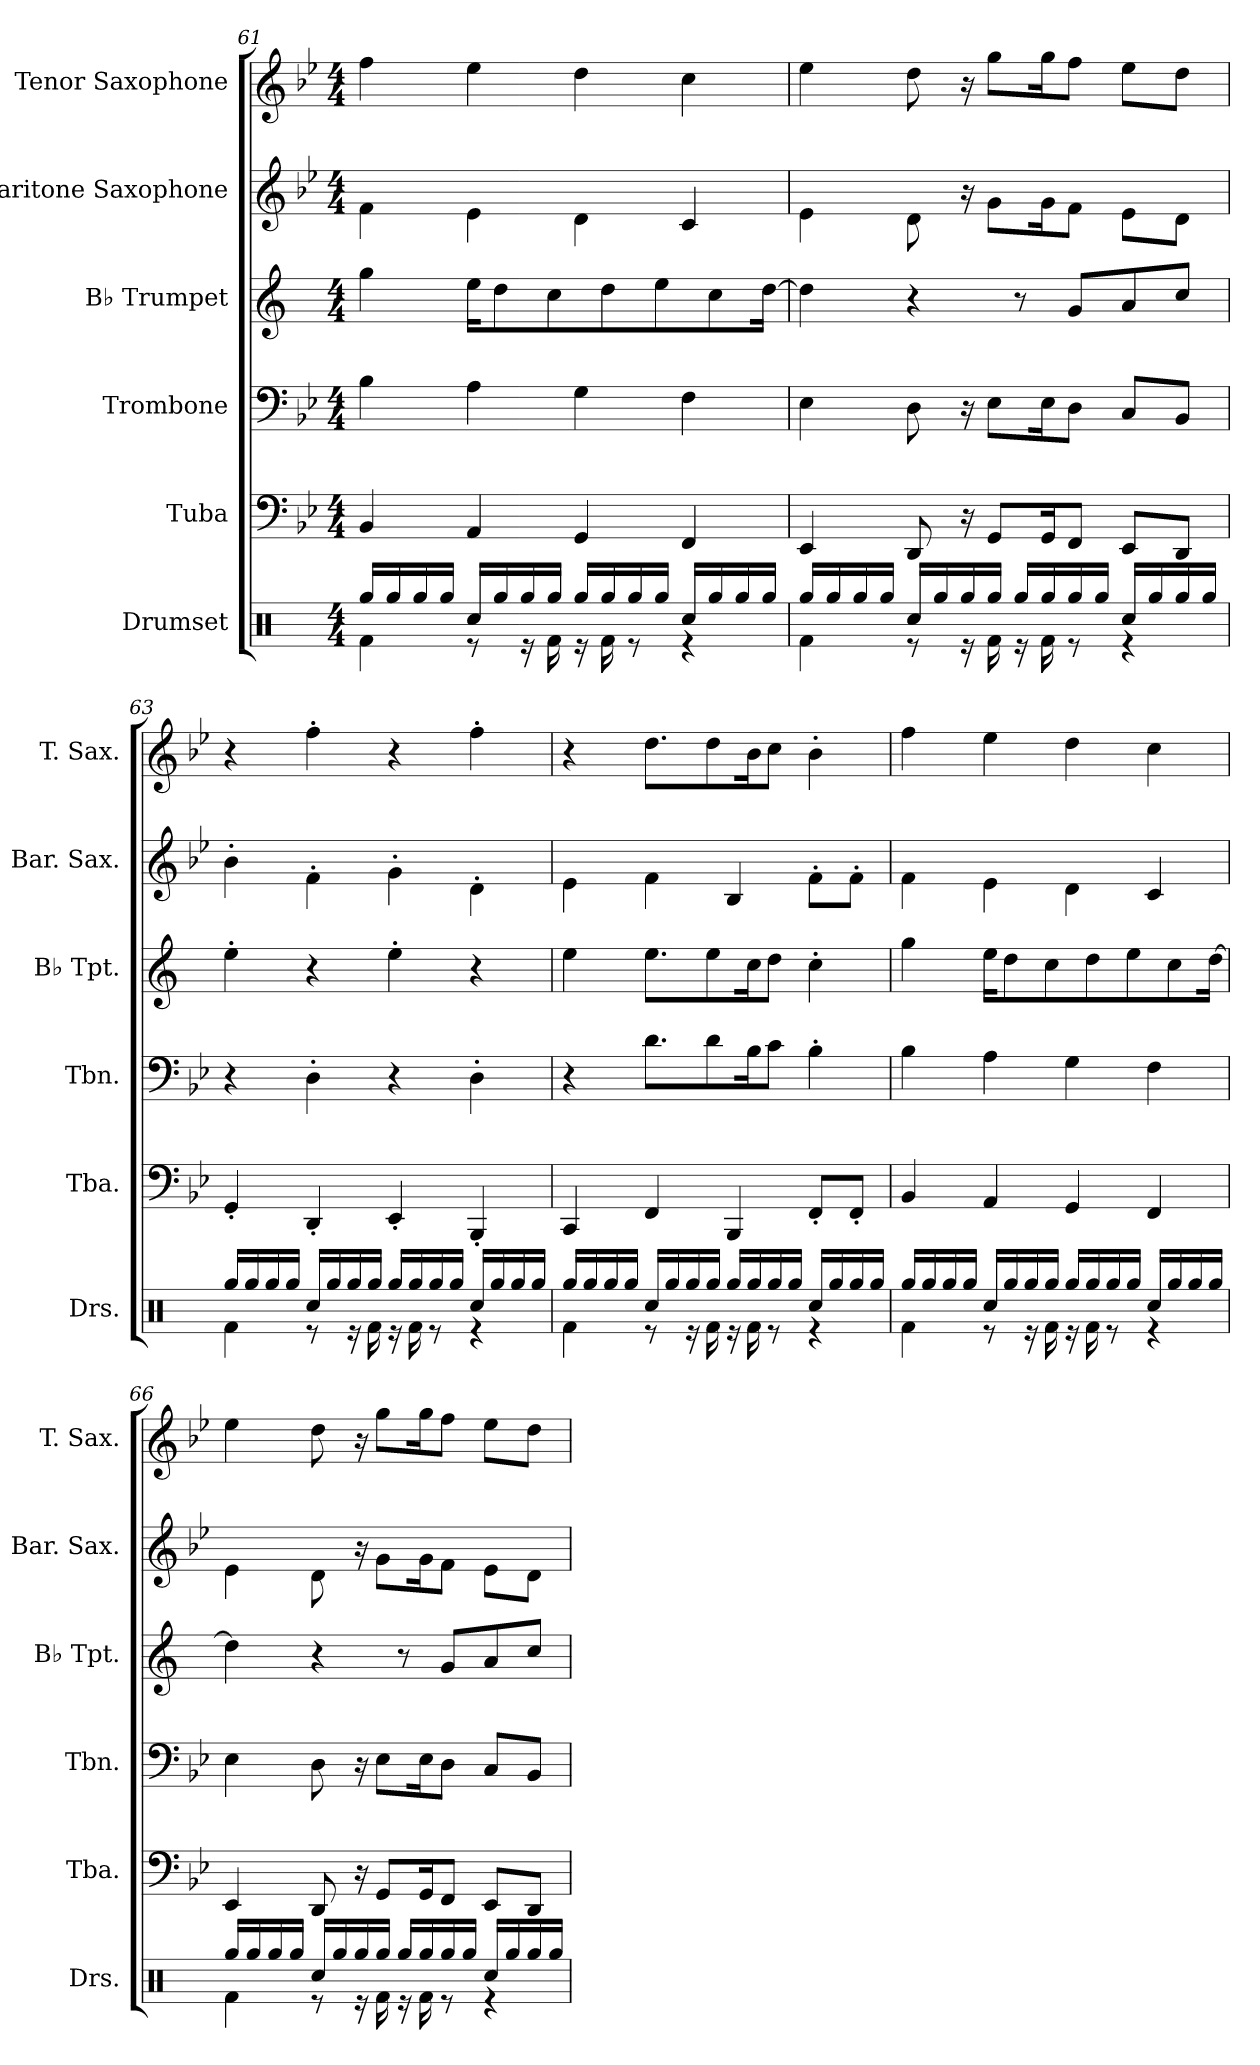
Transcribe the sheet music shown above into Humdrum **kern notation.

**kern	**kern	**kern	**kern	**kern	**kern
*part6	*part5	*part4	*part3	*part2	*part1
*staff6	*staff5	*staff4	*staff3	*staff2	*staff1
*I"Drumset	*I"Tuba	*I"Trombone	*I"B♭ Trumpet	*I"Baritone Saxophone	*I"Tenor Saxophone
*I'Drs.	*I'Tba.	*I'Tbn.	*I'B♭ Tpt.	*I'Bar. Sax.	*I'T. Sax.
!!LO:LB:g=z
*clefX	*clefF4	*clefF4	*clefG2	*clefG2	*clefG2
*	*	*	*ITrd1c2	*ITrd12c21	*ITrd8c14
*k[]	*k[b-e-]	*k[b-e-]	*k[b-e-]	*k[b-e-]	*k[b-e-]
*M4/4	*M4/4	*M4/4	*M4/4	*M4/4	*M4/4
=61	=61	=61	=61	=61	=61
*^	*	*	*	*	*
16Rgg/LL	4Rf\	4BB-/	4B-\	4ff\	4F\	4f\
16Rgg/	.	.	.	.	.	.
16Rgg/	.	.	.	.	.	.
16Rgg/JJ	.	.	.	.	.	.
16Rcc/LL	8r	4AA/	4A\	16dd\KL	4E-\	4e-\
16Rgg/	.	.	.	8cc\	.	.
16Rgg/	16r	.	.	.	.	.
16Rgg/JJ	16Rf\	.	.	8b-\	.	.
16Rgg/LL	16r	4GG/	4G\	.	4D\	4d\
16Rgg/	16Rf\	.	.	8cc\	.	.
16Rgg/	8r	.	.	.	.	.
16Rgg/JJ	.	.	.	8dd\	.	.
16Rcc/LL	4r	4FF/	4F\	.	4C/	4c\
16Rgg/	.	.	.	8b-\	.	.
16Rgg/	.	.	.	.	.	.
16Rgg/JJ	.	.	.	[16cc\Jk	.	.
=62	=62	=62	=62	=62	=62	=62
16Rgg/LL	4Rf\	4EE-/	4E-\	4cc\]	4E-\	4e-\
16Rgg/	.	.	.	.	.	.
16Rgg/	.	.	.	.	.	.
16Rgg/JJ	.	.	.	.	.	.
16Rcc/LL	8r	8DD/	8D\	4r	8D\	8d\
16Rgg/	.	.	.	.	.	.
16Rgg/	16r	16r	16r	.	16r	16r
16Rgg/JJ	16Rf\	8GG/L	8E-\L	.	8G\L	8g\L
16Rgg/LL	16r	.	.	8r	.	.
16Rgg/	16Rf\	16GG/K	16E-\K	.	16G\K	16g\K
16Rgg/	8r	8FF/J	8D\J	8f/L	8F\J	8f\J
16Rgg/JJ	.	.	.	.	.	.
16Rcc/LL	4r	8EE-/L	8C/L	8g/	8E-\L	8e-\L
16Rgg/	.	.	.	.	.	.
16Rgg/	.	8DD/J	8BB-/J	8b-/J	8D\J	8d\J
16Rgg/JJ	.	.	.	.	.	.
!!LO:PB:g=z
=63	=63	=63	=63	=63	=63	=63
16Rgg/LL	4Rf\	4GG'/	4r	4dd'\	4B-'\	4r
16Rgg/	.	.	.	.	.	.
16Rgg/	.	.	.	.	.	.
16Rgg/JJ	.	.	.	.	.	.
16Rcc/LL	8r	4DD'/	4D'\	4r	4F'\	4f'\
16Rgg/	.	.	.	.	.	.
16Rgg/	16r	.	.	.	.	.
16Rgg/JJ	16Rf\	.	.	.	.	.
16Rgg/LL	16r	4EE-'/	4r	4dd'\	4G'\	4r
16Rgg/	16Rf\	.	.	.	.	.
16Rgg/	8r	.	.	.	.	.
16Rgg/JJ	.	.	.	.	.	.
16Rcc/LL	4r	4BBB-'/	4D'\	4r	4D'\	4f'\
16Rgg/	.	.	.	.	.	.
16Rgg/	.	.	.	.	.	.
16Rgg/JJ	.	.	.	.	.	.
=64	=64	=64	=64	=64	=64	=64
16Rgg/LL	4Rf\	4CC/	4r	4dd\	4E-\	4r
16Rgg/	.	.	.	.	.	.
16Rgg/	.	.	.	.	.	.
16Rgg/JJ	.	.	.	.	.	.
16Rcc/LL	8r	4FF/	8.d\L	8.dd\L	4F\	8.d\L
16Rgg/	.	.	.	.	.	.
16Rgg/	16r	.	.	.	.	.
16Rgg/JJ	16Rf\	.	8d\	8dd\	.	8d\
16Rgg/LL	16r	4BBB-/	.	.	4BB-/	.
16Rgg/	16Rf\	.	16B-\K	16b-\K	.	16B-\K
16Rgg/	8r	.	8c\J	8cc\J	.	8c\J
16Rgg/JJ	.	.	.	.	.	.
16Rcc/LL	4r	8FF'/L	4B-'\	4b-'\	8F'\L	4B-'\
16Rgg/	.	.	.	.	.	.
16Rgg/	.	8FF'/J	.	.	8F'\J	.
16Rgg/JJ	.	.	.	.	.	.
!!LO:LB:g=z
=65	=65	=65	=65	=65	=65	=65
16Rgg/LL	4Rf\	4BB-/	4B-\	4ff\	4F\	4f\
16Rgg/	.	.	.	.	.	.
16Rgg/	.	.	.	.	.	.
16Rgg/JJ	.	.	.	.	.	.
16Rcc/LL	8r	4AA/	4A\	16dd\KL	4E-\	4e-\
16Rgg/	.	.	.	8cc\	.	.
16Rgg/	16r	.	.	.	.	.
16Rgg/JJ	16Rf\	.	.	8b-\	.	.
16Rgg/LL	16r	4GG/	4G\	.	4D\	4d\
16Rgg/	16Rf\	.	.	8cc\	.	.
16Rgg/	8r	.	.	.	.	.
16Rgg/JJ	.	.	.	8dd\	.	.
16Rcc/LL	4r	4FF/	4F\	.	4C/	4c\
16Rgg/	.	.	.	8b-\	.	.
16Rgg/	.	.	.	.	.	.
16Rgg/JJ	.	.	.	[16cc\Jk	.	.
=66	=66	=66	=66	=66	=66	=66
16Rgg/LL	4Rf\	4EE-/	4E-\	4cc\]	4E-\	4e-\
16Rgg/	.	.	.	.	.	.
16Rgg/	.	.	.	.	.	.
16Rgg/JJ	.	.	.	.	.	.
16Rcc/LL	8r	8DD/	8D\	4r	8D\	8d\
16Rgg/	.	.	.	.	.	.
16Rgg/	16r	16r	16r	.	16r	16r
16Rgg/JJ	16Rf\	8GG/L	8E-\L	.	8G\L	8g\L
16Rgg/LL	16r	.	.	8r	.	.
16Rgg/	16Rf\	16GG/K	16E-\K	.	16G\K	16g\K
16Rgg/	8r	8FF/J	8D\J	8f/L	8F\J	8f\J
16Rgg/JJ	.	.	.	.	.	.
16Rcc/LL	4r	8EE-/L	8C/L	8g/	8E-\L	8e-\L
16Rgg/	.	.	.	.	.	.
16Rgg/	.	8DD/J	8BB-/J	8b-/J	8D\J	8d\J
16Rgg/JJ	.	.	.	.	.	.
*v	*v	*	*	*	*	*
=	=	=	=	=	=
*-	*-	*-	*-	*-	*-
